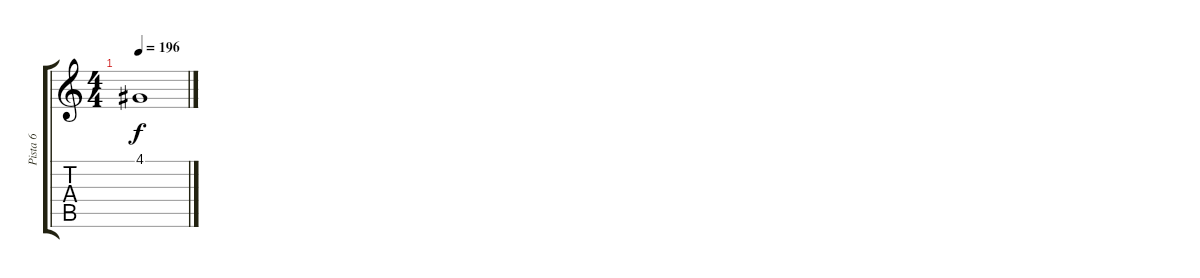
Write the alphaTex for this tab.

\track ("Pista 6" "Pista 6") {instrument electricgrandpiano}
\staff {score tabs}
\tuning (E4 B3 G3 D3 A2 E2) {hide}
\ts (4 4)
\tempo 196
\clef g2
\ks c
4.1{t}.1{dy f}
